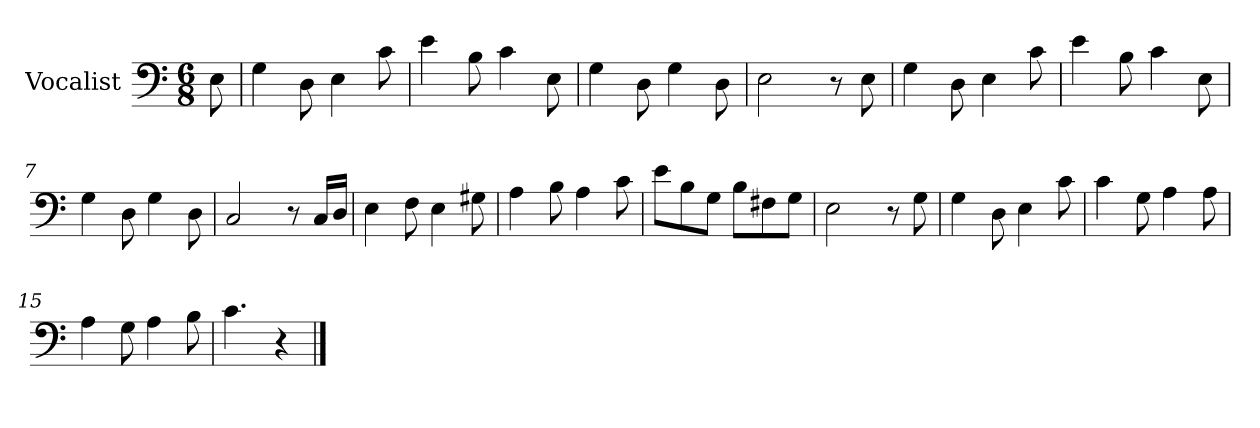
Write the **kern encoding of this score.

**kern
*part1
*staff1
*I"Vocalist
*k[]
*C:
*M6/8
=
8E
=1
4G
8D
4E
8c
=2
4e
8B
4c
8E
=3
4G
8D
4G
8D
=4
2E
8r
8E
=5
4G
8D
4E
8c
=6
4e
8B
4c
8E
=7
4G
8D
4G
8D
=8
2C
8r
16CLL
16DJJ
=9
4E
8F
4E
8G#X
=10
4A
8B
4A
8c
=11
8eL
8B
8GJ
8BL
8F#X
8GJ
=12
2E
8r
8G
=13
4G
8D
4E
8c
=14
4c
8G
4A
8A
=15
4A
8G
4A
8B
=16
4.c
4r
==
*-
